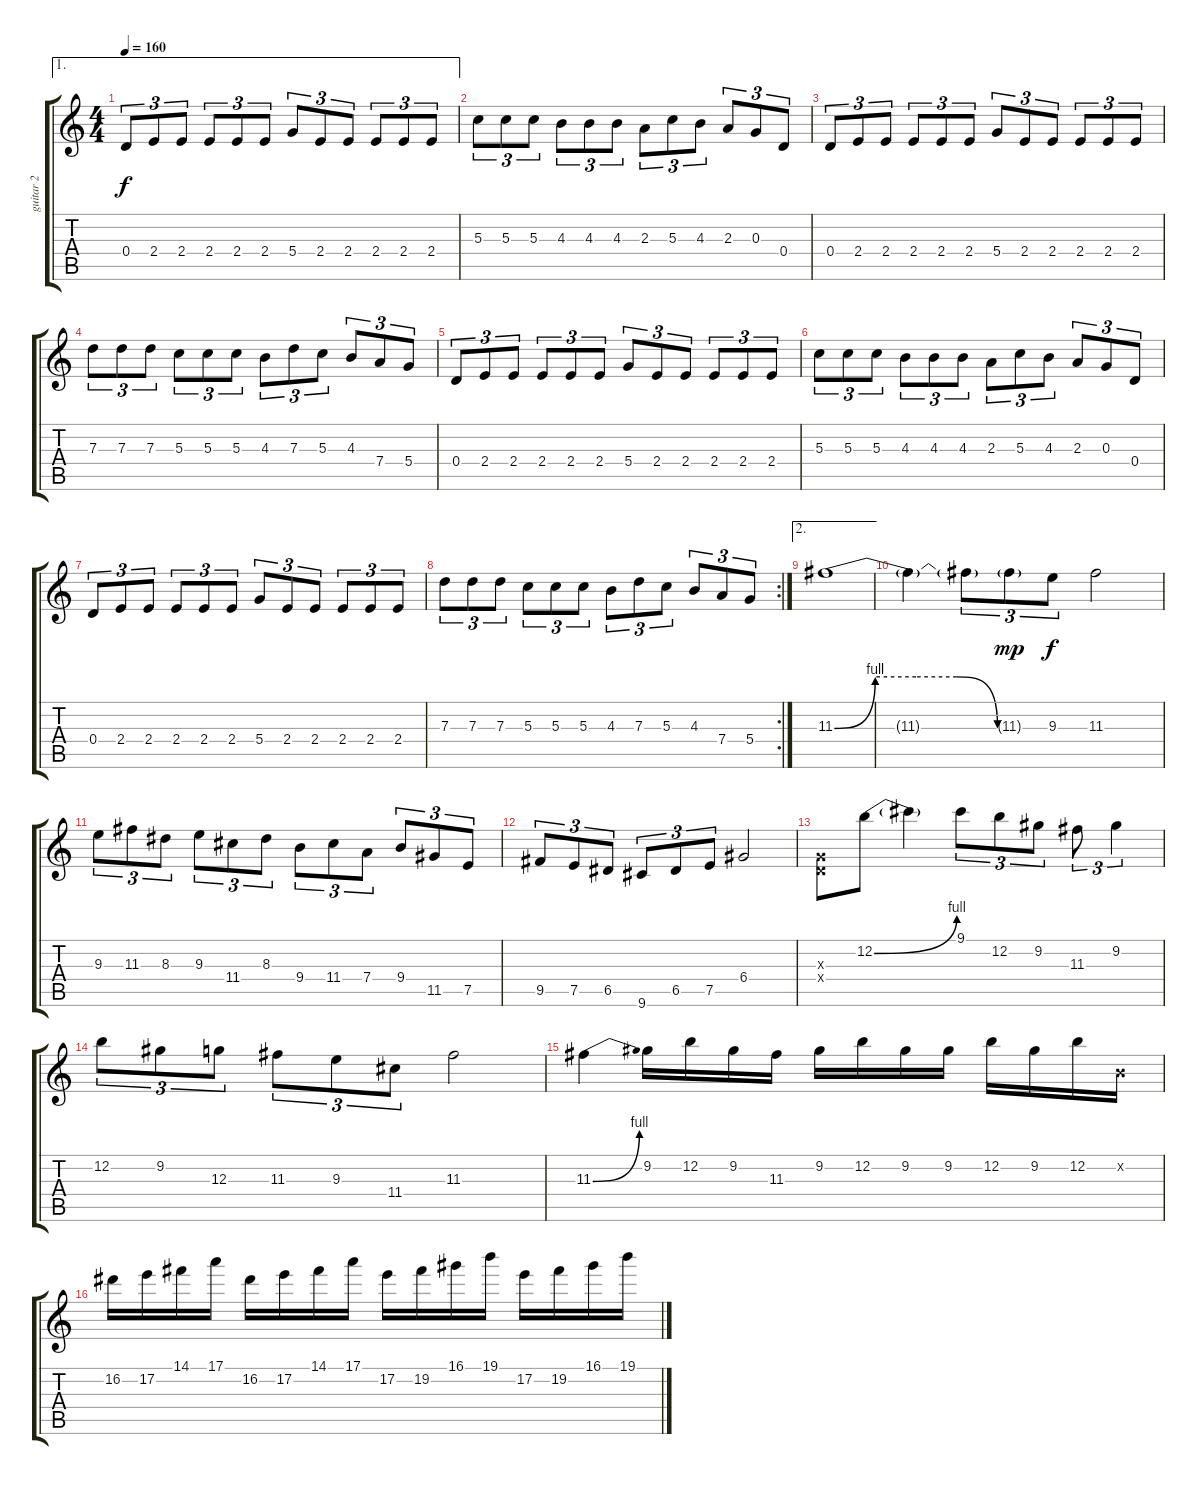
\track ("guitar 2" "guitar 2") {instrument distortionguitar}
\staff {score tabs}
\tuning (E4 B3 G3 D3 A2 E2) {hide}
\ae 1
\ts (4 4)
\tempo 160
\clef g2
\ks c
0.4.8{tu (3 2) dy f} 2.4.8{tu (3 2)} 2.4.8{tu (3 2)} 2.4.8{tu (3 2)} 2.4.8{tu (3 2)} 2.4.8{tu (3 2)} 5.4.8{tu (3 2)} 2.4.8{tu (3 2)} 2.4.8{tu (3 2)} 2.4.8{tu (3 2)} 2.4.8{tu (3 2)} 2.4.8{tu (3 2)} |
5.3.8{tu (3 2)} 5.3.8{tu (3 2)} 5.3.8{tu (3 2)} 4.3.8{tu (3 2)} 4.3.8{tu (3 2)} 4.3.8{tu (3 2)} 2.3.8{tu (3 2)} 5.3.8{tu (3 2)} 4.3.8{tu (3 2)} 2.3.8{tu (3 2)} 0.3.8{tu (3 2)} 0.4.8{tu (3 2)} |
0.4.8{tu (3 2)} 2.4.8{tu (3 2)} 2.4.8{tu (3 2)} 2.4.8{tu (3 2)} 2.4.8{tu (3 2)} 2.4.8{tu (3 2)} 5.4.8{tu (3 2)} 2.4.8{tu (3 2)} 2.4.8{tu (3 2)} 2.4.8{tu (3 2)} 2.4.8{tu (3 2)} 2.4.8{tu (3 2)} |
7.3.8{tu (3 2)} 7.3.8{tu (3 2)} 7.3.8{tu (3 2)} 5.3.8{tu (3 2)} 5.3.8{tu (3 2)} 5.3.8{tu (3 2)} 4.3.8{tu (3 2)} 7.3.8{tu (3 2)} 5.3.8{tu (3 2)} 4.3.8{tu (3 2)} 7.4.8{tu (3 2)} 5.4.8{tu (3 2)} |
0.4.8{tu (3 2)} 2.4.8{tu (3 2)} 2.4.8{tu (3 2)} 2.4.8{tu (3 2)} 2.4.8{tu (3 2)} 2.4.8{tu (3 2)} 5.4.8{tu (3 2)} 2.4.8{tu (3 2)} 2.4.8{tu (3 2)} 2.4.8{tu (3 2)} 2.4.8{tu (3 2)} 2.4.8{tu (3 2)} |
5.3.8{tu (3 2)} 5.3.8{tu (3 2)} 5.3.8{tu (3 2)} 4.3.8{tu (3 2)} 4.3.8{tu (3 2)} 4.3.8{tu (3 2)} 2.3.8{tu (3 2)} 5.3.8{tu (3 2)} 4.3.8{tu (3 2)} 2.3.8{tu (3 2)} 0.3.8{tu (3 2)} 0.4.8{tu (3 2)} |
0.4.8{tu (3 2)} 2.4.8{tu (3 2)} 2.4.8{tu (3 2)} 2.4.8{tu (3 2)} 2.4.8{tu (3 2)} 2.4.8{tu (3 2)} 5.4.8{tu (3 2)} 2.4.8{tu (3 2)} 2.4.8{tu (3 2)} 2.4.8{tu (3 2)} 2.4.8{tu (3 2)} 2.4.8{tu (3 2)} |
\rc 2
7.3.8{tu (3 2)} 7.3.8{tu (3 2)} 7.3.8{tu (3 2)} 5.3.8{tu (3 2)} 5.3.8{tu (3 2)} 5.3.8{tu (3 2)} 4.3.8{tu (3 2)} 7.3.8{tu (3 2)} 5.3.8{tu (3 2)} 4.3.8{tu (3 2)} 7.4.8{tu (3 2)} 5.4.8{tu (3 2)} |
\ae 2
11.3{be (custom 0 0 15 4 30 4 45 4 60 0)}.1 |
11.3{t}.4 11.3{t}.8{tu (3 2)} 11.3{g}.8{tu (3 2) dy mp} 9.3.8{tu (3 2) dy f} 11.3.2 |
9.3.8{tu (3 2)} 11.3.8{tu (3 2)} 8.3.8{tu (3 2)} 9.3.8{tu (3 2)} 11.4.8{tu (3 2)} 8.3.8{tu (3 2)} 9.4.8{tu (3 2)} 11.4.8{tu (3 2)} 7.4.8{tu (3 2)} 9.4.8{tu (3 2)} 11.5.8{tu (3 2)} 7.5.8{tu (3 2)} |
9.5.8{tu (3 2)} 7.5.8{tu (3 2)} 6.5.8{tu (3 2)} 9.6.8{tu (3 2)} 6.5.8{tu (3 2)} 7.5.8{tu (3 2)} 6.4.2 |
(0.3{x} 0.4{x}).8 12.2{be (bend 0 0 60 4)}.8 12.2{t}.4 9.1.8{tu (3 2)} 12.2.8{tu (3 2)} 9.2.8{tu (3 2)} 11.3.8{tu (3 2)} 9.2.4{tu (3 2)} |
12.2.8{tu (3 2)} 9.2.8{tu (3 2)} 12.3.8{tu (3 2)} 11.3.8{tu (3 2)} 9.3.8{tu (3 2)} 11.4.8{tu (3 2)} 11.3.2 |
11.3{be (bend 0 0 60 4)}.4 9.2.16 12.2.16 9.2.16 11.3.16 9.2.16 12.2.16 9.2.16 9.2.16 12.2.16 9.2.16 12.2.16 0.2{x}.16 |
16.2.16 17.2.16 14.1.16 17.1.16 16.2.16 17.2.16 14.1.16 17.1.16 17.2.16 19.2.16 16.1.16 19.1.16 17.2.16 19.2.16 16.1.16 19.1.16
